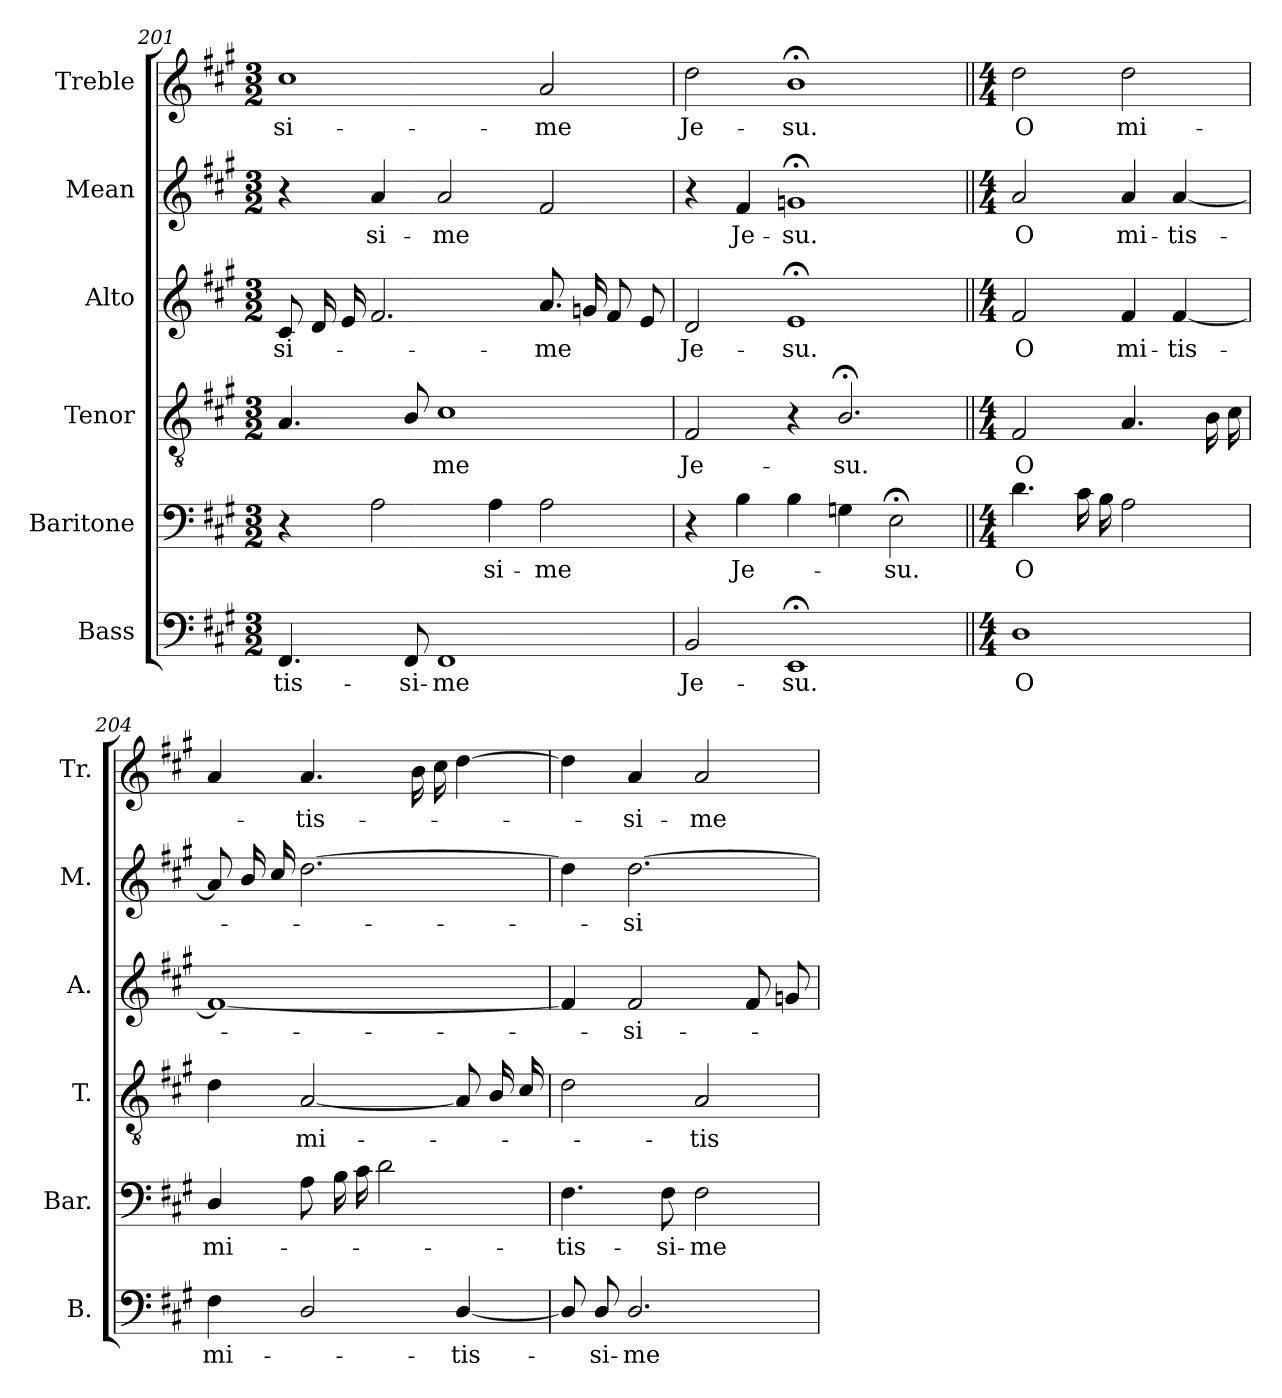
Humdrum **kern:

**kern	**text	**kern	**text	**kern	**text	**kern	**text	**kern	**text	**kern	**text
*part6	*part6	*part5	*part5	*part4	*part4	*part3	*part3	*part2	*part2	*part1	*part1
*staff6	*staff6	*staff5	*staff5	*staff4	*staff4	*staff3	*staff3	*staff2	*staff2	*staff1	*staff1
*I"Bass	*	*I"Baritone	*	*I"Tenor	*	*I"Alto	*	*I"Mean	*	*I"Treble	*
*I'B.	*	*I'Bar.	*	*I'T.	*	*I'A.	*	*I'M.	*	*I'Tr.	*
!!LO:LB:g=z
*clefF4	*	*clefF4	*	*clefGv2	*	*clefG2	*	*clefG2	*	*clefG2	*
*	*	*	*	*ITrd7c12	*	*	*	*	*	*	*
*k[f#c#g#]	*	*k[f#c#g#]	*	*k[f#c#g#]	*	*k[f#c#g#]	*	*k[f#c#g#]	*	*k[f#c#g#]	*
*A:	*	*A:	*	*A:	*	*A:	*	*A:	*	*A:	*
*M3/2	*	*M3/2	*	*M3/2	*	*M3/2	*	*M3/2	*	*M3/2	*
=201	=201	=201	=201	=201	=201	=201	=201	=201	=201	=201	=201
!	!LO:LY:b:color=#000000	!	!	!	!	!	!	!	!	!	!
!	!	!	!	!	!	!	!LO:LY:b:color=#000000	!	!	!	!
!	!	!	!	!	!	!	!	!	!	!	!LO:LY:b:color=#000000
4.FF#i/	-tis-	4r	.	4.AAi/	.	8c#i/	-si-	4r	.	1cc#i	-si-
.	.	.	.	.	.	16di/	.	.	.	.	.
.	.	.	.	.	.	16ei/	.	.	.	.	.
!	!	!	!	!	!	!	!	!	!LO:LY:b:color=#000000	!	!
.	.	2Ai\	.	.	.	2.f#i/	.	4ai/	-si-	.	.
!	!LO:LY:b:color=#000000	!	!	!	!	!	!	!	!	!	!
8FF#i/	-si-	.	.	8BBi/	.	.	.	.	.	.	.
!	!LO:LY:b:color=#000000	!	!	!	!	!	!	!	!	!	!
!	!	!	!	!	!LO:LY:b:color=#000000	!	!	!	!	!	!
!	!	!	!	!	!	!	!	!	!LO:LY:b:color=#000000	!	!
1FF#i	-me	.	.	1C#i	-me	.	.	2ai/	-me	.	.
!	!	!	!LO:LY:b:color=#000000	!	!	!	!	!	!	!	!
.	.	4Ai\	-si-	.	.	.	.	.	.	.	.
!	!	!	!LO:LY:b:color=#000000	!	!	!	!	!	!	!	!
!	!	!	!	!	!	!	!LO:LY:b:color=#000000	!	!	!	!
!	!	!	!	!	!	!	!	!	!	!	!LO:LY:b:color=#000000
.	.	2Ai\	-me	.	.	8.ai/	-me	2f#i/	.	2ai/	-me
.	.	.	.	.	.	16gni/	.	.	.	.	.
.	.	.	.	.	.	8f#i/	.	.	.	.	.
.	.	.	.	.	.	8ei/	.	.	.	.	.
=202	=202	=202	=202	=202	=202	=202	=202	=202	=202	=202	=202
!	!LO:LY:b:color=#000000	!	!	!	!	!	!	!	!	!	!
!	!	!	!	!	!LO:LY:b:color=#000000	!	!	!	!	!	!
!	!	!	!	!	!	!	!LO:LY:b:color=#000000	!	!	!	!
!	!	!	!	!	!	!	!	!	!	!	!LO:LY:b:color=#000000
2BBi/	Je-	4r	.	2FF#i/	Je-	2di/	Je-	4r	.	2ddi\	Je-
!	!	!	!LO:LY:b:color=#000000	!	!	!	!	!	!	!	!
!	!	!	!	!	!	!	!	!	!LO:LY:b:color=#000000	!	!
.	.	4Bi\	Je-	.	.	.	.	4f#i/	Je-	.	.
!	!LO:LY:b:color=#000000	!	!	!	!	!	!	!	!	!	!
!	!	!	!	!	!	!	!LO:LY:b:color=#000000	!	!	!	!
!	!	!	!	!	!	!	!	!	!LO:LY:b:color=#000000	!	!
!	!	!	!	!	!	!	!	!	!	!	!LO:LY:b:color=#000000
1EE;i	-su.	4Bi\	.	4r	.	1e;i	-su.	1gn;i	-su.	1b;i	-su.
!	!	!	!	!	!LO:LY:b:color=#000000	!	!	!	!	!	!
.	.	4Gni\	.	2.BB;i/	-su.	.	.	.	.	.	.
!	!	!	!LO:LY:b:color=#000000	!	!	!	!	!	!	!	!
.	.	2E;i\	-su.	.	.	.	.	.	.	.	.
=203||	=203||	=203||	=203||	=203||	=203||	=203||	=203||	=203||	=203||	=203||	=203||
*M4/4	*	*M4/4	*	*M4/4	*	*M4/4	*	*M4/4	*	*M4/4	*
!	!LO:LY:b:color=#000000	!	!	!	!	!	!	!	!	!	!
!	!	!	!LO:LY:b:color=#000000	!	!	!	!	!	!	!	!
!	!	!	!	!	!LO:LY:b:color=#000000	!	!	!	!	!	!
!	!	!	!	!	!	!	!LO:LY:b:color=#000000	!	!	!	!
!	!	!	!	!	!	!	!	!	!LO:LY:b:color=#000000	!	!
!	!	!	!	!	!	!	!	!	!	!	!LO:LY:b:color=#000000
1Di	O	4.di\	O	2FF#i/	O	2f#i/	O	2ai/	O	2ddi\	O
.	.	16c#i\	.	.	.	.	.	.	.	.	.
.	.	16Bi\	.	.	.	.	.	.	.	.	.
!	!	!	!	!	!	!	!LO:LY:b:color=#000000	!	!	!	!
!	!	!	!	!	!	!	!	!	!LO:LY:b:color=#000000	!	!
!	!	!	!	!	!	!	!	!	!	!	!LO:LY:b:color=#000000
.	.	2Ai\	.	4.AAi/	.	4f#i/	mi-	4ai/	mi-	2ddi\	mi-
!	!	!	!	!	!	!	!LO:LY:b:color=#000000	!	!	!	!
!	!	!	!	!	!	!	!	!	!LO:LY:b:color=#000000	!	!
.	.	.	.	.	.	[4f#i/	-tis-	[4ai/	-tis-	.	.
.	.	.	.	16BBi\	.	.	.	.	.	.	.
.	.	.	.	16C#i\	.	.	.	.	.	.	.
=204	=204	=204	=204	=204	=204	=204	=204	=204	=204	=204	=204
!	!LO:LY:b:color=#000000	!	!	!	!	!	!	!	!	!	!
!	!	!	!LO:LY:b:color=#000000	!	!	!	!	!	!	!	!
4F#i\	mi-	4Di/	mi-	4Di\	.	1f#i_	.	8ai/]	.	4ai/	.
.	.	.	.	.	.	.	.	16bi/	.	.	.
.	.	.	.	.	.	.	.	16cc#i/	.	.	.
!	!	!	!	!	!LO:LY:b:color=#000000	!	!	!	!	!	!
!	!	!	!	!	!	!	!	!	!	!	!LO:LY:b:color=#000000
2Di/	.	8Ai\	.	[2AAi/	mi-	.	.	[2.ddi\	.	4.ai/	-tis-
.	.	16Bi\	.	.	.	.	.	.	.	.	.
.	.	16c#i\	.	.	.	.	.	.	.	.	.
.	.	2di\	.	.	.	.	.	.	.	.	.
.	.	.	.	.	.	.	.	.	.	16bi\	.
.	.	.	.	.	.	.	.	.	.	16cc#i\	.
!	!LO:LY:b:color=#000000	!	!	!	!	!	!	!	!	!	!
[4Di/	-tis-	.	.	8AAi/]	.	.	.	.	.	[4ddi\	.
.	.	.	.	16BBi/	.	.	.	.	.	.	.
.	.	.	.	16C#i/	.	.	.	.	.	.	.
!!LO:PB:g=z
=205	=205	=205	=205	=205	=205	=205	=205	=205	=205	=205	=205
!	!	!	!LO:LY:b:color=#000000	!	!	!	!	!	!	!	!
8Di/]	.	4.F#i\	-tis-	2Di\	.	4f#i/]	.	4ddi\]	.	4ddi\]	.
!	!LO:LY:b:color=#000000	!	!	!	!	!	!	!	!	!	!
8Di/	-si-	.	.	.	.	.	.	.	.	.	.
!	!LO:LY:b:color=#000000	!	!	!	!	!	!	!	!	!	!
!	!	!	!	!	!	!	!LO:LY:b:color=#000000	!	!	!	!
!	!	!	!	!	!	!	!	!	!LO:LY:b:color=#000000	!	!
!	!	!	!	!	!	!	!	!	!	!	!LO:LY:b:color=#000000
2.Di/	-me	.	.	.	.	2f#i/	-si-	[2.ddi\	-si-	4ai/	-si-
!	!	!	!LO:LY:b:color=#000000	!	!	!	!	!	!	!	!
.	.	8F#i\	-si-	.	.	.	.	.	.	.	.
!	!	!	!LO:LY:b:color=#000000	!	!	!	!	!	!	!	!
!	!	!	!	!	!LO:LY:b:color=#000000	!	!	!	!	!	!
!	!	!	!	!	!	!	!	!	!	!	!LO:LY:b:color=#000000
.	.	2F#i\	-me	2AAi/	-tis-	.	.	.	.	2ai/	-me
.	.	.	.	.	.	8f#i/	.	.	.	.	.
.	.	.	.	.	.	8gni/	.	.	.	.	.
=	=	=	=	=	=	=	=	=	=	=	=
*-	*-	*-	*-	*-	*-	*-	*-	*-	*-	*-	*-
